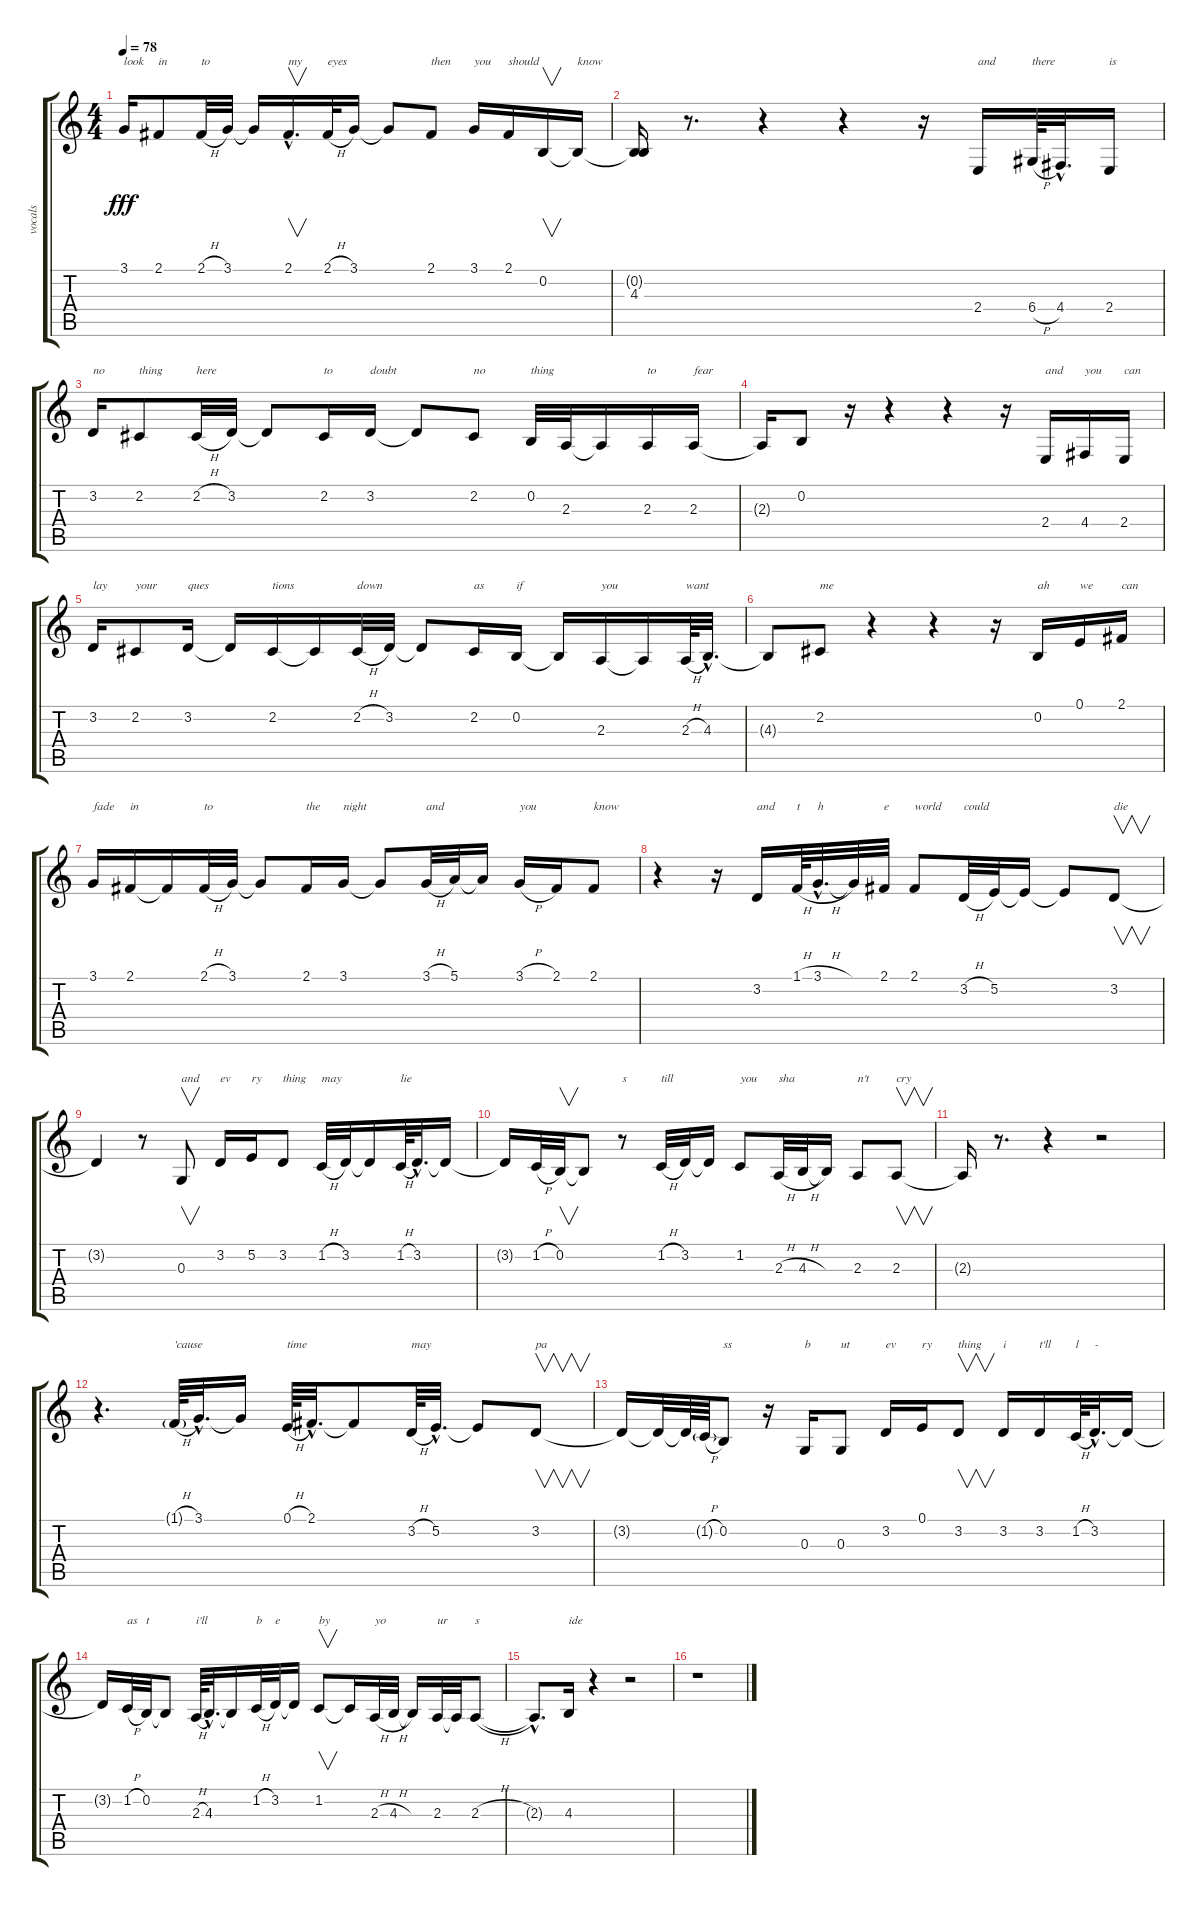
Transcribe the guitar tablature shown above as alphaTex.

\track ("vocals" "vocals") {instrument synthvoice}
\staff {score tabs}
\tuning (E4 B3 G3 D3 A2 E2) {hide}
\ts (4 4)
\tempo 78
\clef g2
\ks c
3.1.16{txt "look" dy fff} 2.1.8{txt "in"} 2.1{h}.32{txt "to"} 3.1.32 3.1{t}.16 2.1{hac}.16{v d txt "my"} 2.1{h}.32{txt "eyes"} 3.1.16 3.1{t}.8 2.1.8{txt "then"} 3.1.16{txt "you"} 2.1.16{txt "should"} 0.2.16{v} 0.2{t}.16{txt "know"} |
(0.2{t} 4.3{t}).16{txt " "} r.8{d} r.4 r.4 r.16 2.4.16{txt "and"} 6.4{h}.64{txt "there"} 4.4{hac}.32{d} 2.4.16{txt "is"} |
3.2.16{txt "no"} 2.2.8{txt "thing"} 2.2{h}.32{txt "here"} 3.2.32 3.2{t}.8 2.2.16{txt "to"} 3.2.16{txt "doubt"} 3.2{t}.8 2.2.8{txt "no"} 0.2.32{txt "thing"} 2.3.32 2.3{t}.16 2.3.16{txt "to"} 2.3.16{txt "fear"} |
2.3{t}.16 0.2.8{txt " "} r.16 r.4 r.4 r.16 2.4.16{txt "and"} 4.4.16{txt "you"} 2.4.16{txt "can"} |
3.2.16{txt "lay"} 2.2.8{txt "your"} 3.2.16{txt "ques"} 3.2{t}.16 2.2.16{txt "tions"} 2.2{t}.16 2.2{h}.32{txt "down"} 3.2.32 3.2{t}.8 2.2.16{txt "as"} 0.2.16{txt "if"} 0.2{t}.16 2.3.16{txt "you"} 2.3{t}.16 2.3{h}.64{txt "want"} 4.3{hac}.32{d} |
4.3{t}.8 2.2.8{txt "me"} r.4 r.4 r.16 0.2.16{txt "ah"} 0.1.16{txt "we"} 2.1.16{txt "can"} |
3.1.16{txt "fade"} 2.1.16{txt "in"} 2.1{t}.16 2.1{h}.32{txt "to"} 3.1.32 3.1{t}.8 2.1.16{txt "the"} 3.1.16{txt "night"} 3.1{t}.8 3.1{h}.32{txt "and"} 5.1.32 5.1{t}.16 3.1{h}.16{txt "you"} 2.1.16 2.1.8{txt "know"} |
r.4{txt " "} r.16 3.2.16{txt "and"} 1.1{h}.64{txt "t"} 3.1{h hac}.32{d txt "h"} 3.1{t}.32 2.1.32{txt "e"} 2.1.8{txt "world"} 3.2{h}.32{txt "could"} 5.2.32 5.2{t}.16 5.2{t}.8 3.2.8{v txt "die"} |
3.2{t}.4{txt " "} r.8 0.3.8{v txt "and"} 3.2.16{txt "ev"} 5.2.16{txt "ry"} 3.2.8{txt "thing"} 1.2{h}.32{txt "may"} 3.2.32 3.2{t}.16 1.2{h}.64{txt "lie"} 3.2{hac}.32{d} 3.2{t}.16 |
3.2{t}.16 1.2{h}.32 0.2.32{v txt " "} 0.2{t}.8 r.8{txt "s"} 1.2{h}.32{txt "till"} 3.2.32 3.2{t}.16 1.2.8{txt "you"} 2.3{h}.32{txt "sha"} 4.3{h}.32 4.3{t}.16 2.3.8{txt "n't"} 2.3.8{v txt "cry"} |
2.3{t}.16{txt " "} r.8{d} r.4 r.2 |
r.4{d txt " "} 1.1{h g}.64{txt "'cause"} 3.1{hac}.32{d} 3.1{t}.16 0.1{h}.64{txt "time"} 2.1{hac}.32{d} 2.1{t}.8 3.2{h}.64{txt "may"} 5.2{hac}.32{d} 5.2{t}.8 3.2.8{v txt "pa"} |
3.2{t}.16{txt " "} 3.2{t}.32 3.2{t}.64 1.2{h g}.64 0.2.8{txt "ss"} r.16 0.3.16{txt "b"} 0.3.8{txt "ut"} 3.2.16{txt "ev"} 0.1.16{txt "ry"} 3.2.8{v txt "thing"} 3.2.16{txt "i"} 3.2.16{txt "t'll"} 1.2{h}.64{txt "l"} 3.2{hac}.32{d txt "-"} 3.2{t}.16 |
3.2{t}.16{txt " "} 1.2{h}.32{txt "as"} 0.2.32{txt "t"} 0.2{t}.8 2.3{h}.64{txt "i'll"} 4.3{hac}.32{d} 4.3{t}.16 1.2{h}.32{txt "b"} 3.2.32{txt "e"} 3.2{t}.16 1.2.8{v txt "by"} 1.2{t}.16 2.3{h}.32{txt "yo"} 4.3{h}.32 4.3{t}.16 2.3.32{txt "ur"} 2.3{t}.32 2.3{h}.8{txt "s"} |
2.3{hac t}.8{d} 4.3.16{txt "ide"} r.4 r.2 |
r.1{txt " "}
